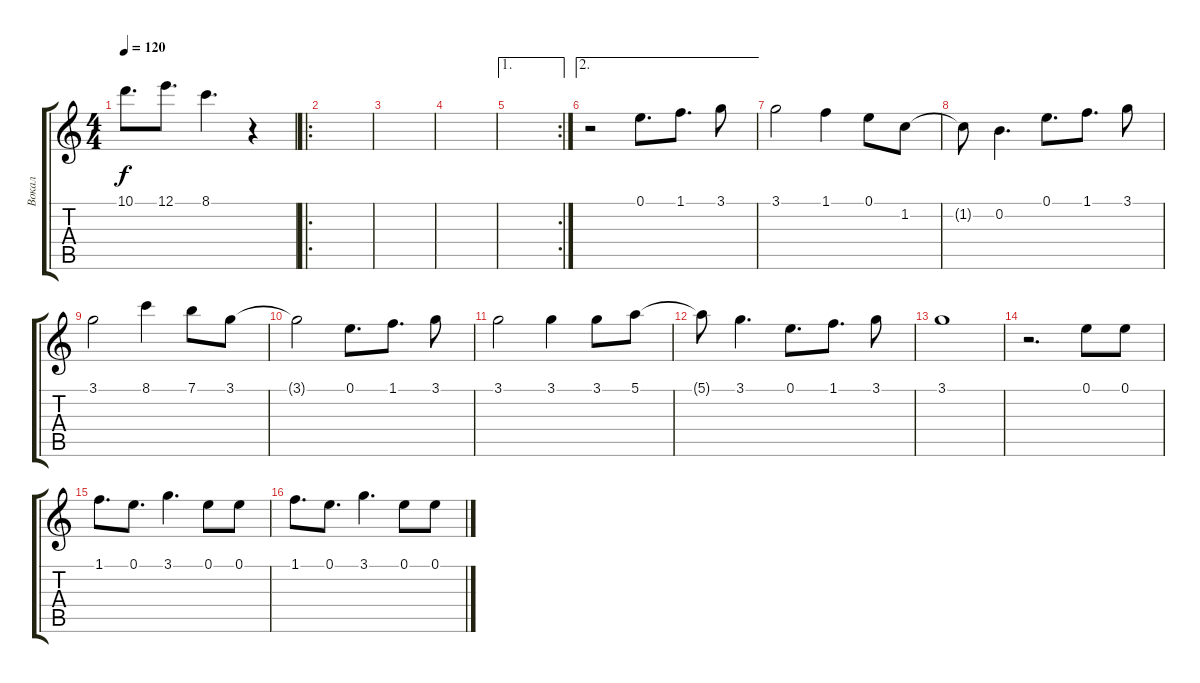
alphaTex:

\track ("Вокал" "Вокал") {instrument acousticguitarsteel}
\staff {score tabs}
\tuning (E4 B3 G3 D3 A2 E2) {hide}
\ts (4 4)
\tempo 120
\clef g2
\ks c
10.1.8{d dy f} 12.1.8{d} 8.1.4{d} r.4 |
\ro
|
|
|
\ae 1
\rc 2
|
\ae 2
r.2 0.1.8{d} 1.1.8{d} 3.1.8 |
3.1.2 1.1.4 0.1.8 1.2.8 |
1.2{t}.8 0.2.4{d} 0.1.8{d} 1.1.8{d} 3.1.8 |
3.1.2 8.1.4 7.1.8 3.1.8 |
3.1{t}.2 0.1.8{d} 1.1.8{d} 3.1.8 |
3.1.2 3.1.4 3.1.8 5.1.8 |
5.1{t}.8 3.1.4{d} 0.1.8{d} 1.1.8{d} 3.1.8 |
3.1.1 |
r.2{d} 0.1.8 0.1.8 |
1.1.8{d} 0.1.8{d} 3.1.4{d} 0.1.8 0.1.8 |
1.1.8{d} 0.1.8{d} 3.1.4{d} 0.1.8 0.1.8
